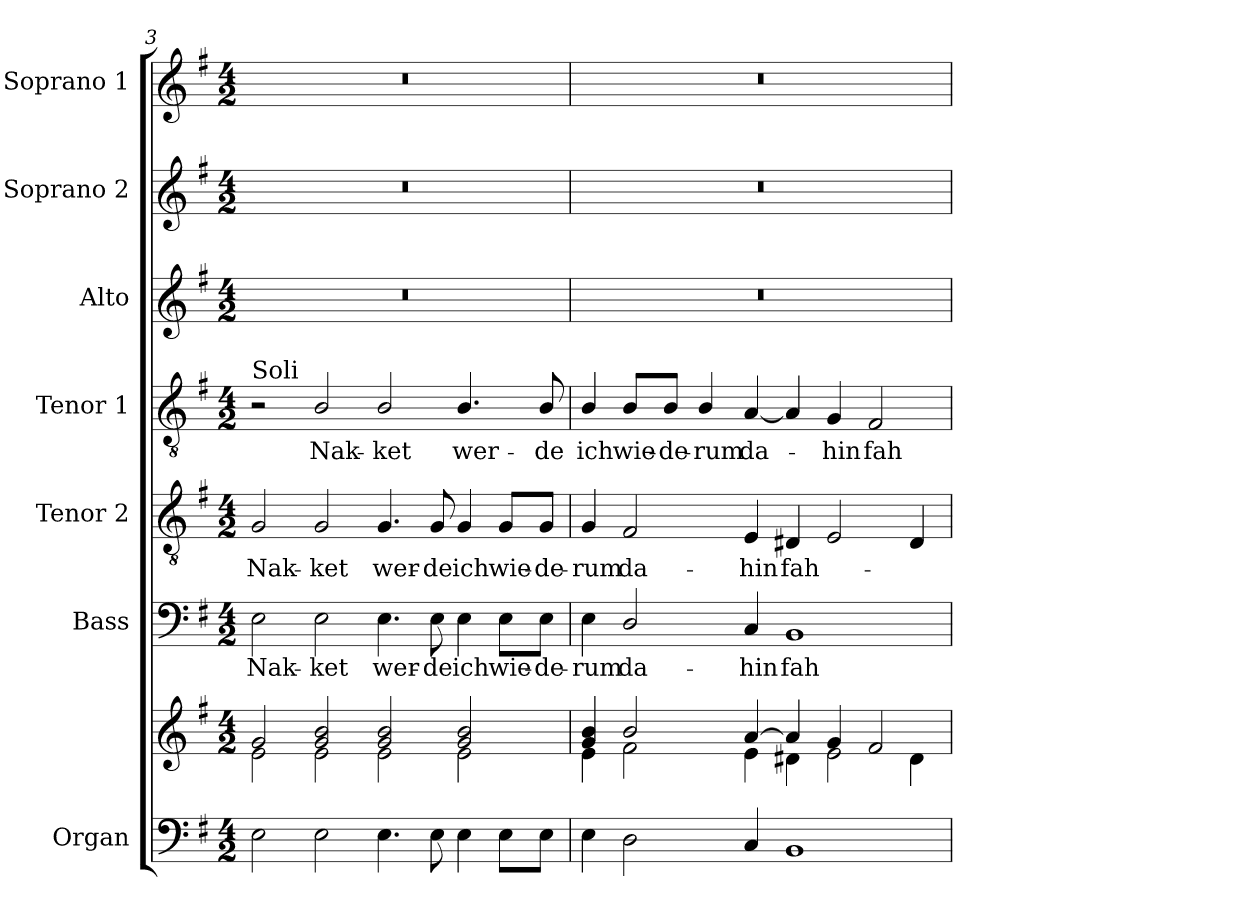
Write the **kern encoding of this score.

**kern	**kern	**kern	**text	**kern	**text	**kern	**text	**kern	**kern	**kern
*part7	*part7	*part6	*part6	*part5	*part5	*part4	*part4	*part3	*part2	*part1
*staff8	*staff7	*staff6	*staff6	*staff5	*staff5	*staff4	*staff4	*staff3	*staff2	*staff1
*I"Organ	*	*I"Bass	*	*I"Tenor 2	*	*I"Tenor 1	*	*I"Alto	*I"Soprano 2	*I"Soprano 1
*I'Org.	*	*I'B.	*	*I'T.2	*	*I'T.1	*	*I'A.	*I'S.2	*I'S.1
*clefF4	*clefG2	*clefF4	*	*clefGv2	*	*clefGv2	*	*clefG2	*clefG2	*clefG2
*	*	*	*	*ITrd7c12	*	*ITrd7c12	*	*	*	*
*k[f#]	*k[f#]	*k[f#]	*	*k[f#]	*	*k[f#]	*	*k[f#]	*k[f#]	*k[f#]
*G:	*G:	*G:	*	*G:	*	*G:	*	*G:	*G:	*G:
*M4/2	*M4/2	*M4/2	*	*M4/2	*	*M4/2	*	*M4/2	*M4/2	*M4/2
=3	=3	=3	=3	=3	=3	=3	=3	=3	=3	=3
*	*^	*	*	*	*	*	*	*	*	*
!	!	!	!	!LO:LY:b:color=#000000	!	!	!	!	!	!	!
!	!	!	!	!	!	!	!LO:TX:a:t=Soli	!	!	!	!
!	!	!	!	!	!	!LO:LY:b:color=#000000	!	!	!LO:N:vis=1	!LO:N:vis=1	!LO:N:vis=1
2Ei\	2gi/	2ei\	2Ei\	Nak-	2GGi/	Nak-	2r	.	0r	0r	0r
!	!	!	!	!LO:LY:b:color=#000000	!	!	!	!	!	!	!
!	!	!	!	!	!	!LO:LY:b:color=#000000	!	!	!	!	!
!	!	!	!	!	!	!	!	!LO:LY:b:color=#000000	!	!	!
2Ei\	2gi/ 2bi	2ei\	2Ei\	-ket	2GGi/	-ket	2BBi/	Nak-	.	.	.
!	!	!	!	!LO:LY:b:color=#000000	!	!	!	!	!	!	!
!	!	!	!	!	!	!LO:LY:b:color=#000000	!	!	!	!	!
!	!	!	!	!	!	!	!	!LO:LY:b:color=#000000	!	!	!
4.Ei\	2gi/ 2bi	2ei\	4.Ei\	wer-	4.GGi/	wer-	2BBi/	-ket	.	.	.
!	!	!	!	!LO:LY:b:color=#000000	!	!	!	!	!	!	!
!	!	!	!	!	!	!LO:LY:b:color=#000000	!	!	!	!	!
8Ei\	.	.	8Ei\	-de	8GGi/	-de	.	.	.	.	.
!	!	!	!	!LO:LY:b:color=#000000	!	!	!	!	!	!	!
!	!	!	!	!	!	!LO:LY:b:color=#000000	!	!	!	!	!
!	!	!	!	!	!	!	!	!LO:LY:b:color=#000000	!	!	!
4Ei\	2gi/ 2bi	2ei\	4Ei\	ich	4GGi/	ich	4.BBi/	wer-	.	.	.
!	!	!	!	!LO:LY:b:color=#000000	!	!	!	!	!	!	!
!	!	!	!	!	!	!LO:LY:b:color=#000000	!	!	!	!	!
8Ei\L	.	.	8Ei\L	wie-	8GGi/L	wie-	.	.	.	.	.
!	!	!	!	!LO:LY:b:color=#000000	!	!	!	!	!	!	!
!	!	!	!	!	!	!LO:LY:b:color=#000000	!	!	!	!	!
!	!	!	!	!	!	!	!	!LO:LY:b:color=#000000	!	!	!
8Ei\J	.	.	8Ei\J	-de-	8GGi/J	-de-	8BBi/	-de	.	.	.
!!LO:PB:g=z
=4	=4	=4	=4	=4	=4	=4	=4	=4	=4	=4	=4
!	!	!	!	!LO:LY:b:color=#000000	!	!	!	!	!	!	!
!	!	!	!	!	!	!LO:LY:b:color=#000000	!	!	!	!	!
!	!	!	!	!	!	!	!	!LO:LY:b:color=#000000	!LO:N:vis=1	!LO:N:vis=1	!LO:N:vis=1
4Ei\	4gi/ 4bi	4ei\	4Ei\	-rum	4GGi/	-rum	4BBi/	ich	0r	0r	0r
!	!	!	!	!LO:LY:b:color=#000000	!	!	!	!	!	!	!
!	!	!	!	!	!	!LO:LY:b:color=#000000	!	!	!	!	!
!	!	!	!	!	!	!	!	!LO:LY:b:color=#000000	!	!	!
2Di\	2bi/	2f#i\	2Di/	da-	2FF#i/	da-	8BBi/L	wie-	.	.	.
!	!	!	!	!	!	!	!	!LO:LY:b:color=#000000	!	!	!
.	.	.	.	.	.	.	8BBi/J	-de-	.	.	.
!	!	!	!	!	!	!	!	!LO:LY:b:color=#000000	!	!	!
.	.	.	.	.	.	.	4BBi/	-rum	.	.	.
!	!	!	!	!LO:LY:b:color=#000000	!	!	!	!	!	!	!
!	!	!	!	!	!	!LO:LY:b:color=#000000	!	!	!	!	!
!	!	!	!	!	!	!	!	!LO:LY:b:color=#000000	!	!	!
4Ci/	[4ai/	4ei\	4Ci/	-hin	4EEi/	-hin	[4AAi/	da-	.	.	.
!	!	!	!	!LO:LY:b:color=#000000	!	!	!	!	!	!	!
!	!	!	!	!	!	!LO:LY:b:color=#000000	!	!	!	!	!
1BBi	4ai/]	4d#Xi\	1BBi	fah-	4DD#Xi/	fah-	4AAi/]	.	.	.	.
!	!	!	!	!	!	!	!	!LO:LY:b:color=#000000	!	!	!
.	4gi/	2ei\	.	.	2EEi/	.	4GGi/	-hin	.	.	.
!	!	!	!	!	!	!	!	!LO:LY:b:color=#000000	!	!	!
.	2f#i/	.	.	.	.	.	2FF#i/	fah-	.	.	.
.	.	4d#i\	.	.	4DD#i/	.	.	.	.	.	.
*	*v	*v	*	*	*	*	*	*	*	*	*
=	=	=	=	=	=	=	=	=	=	=
*-	*-	*-	*-	*-	*-	*-	*-	*-	*-	*-
